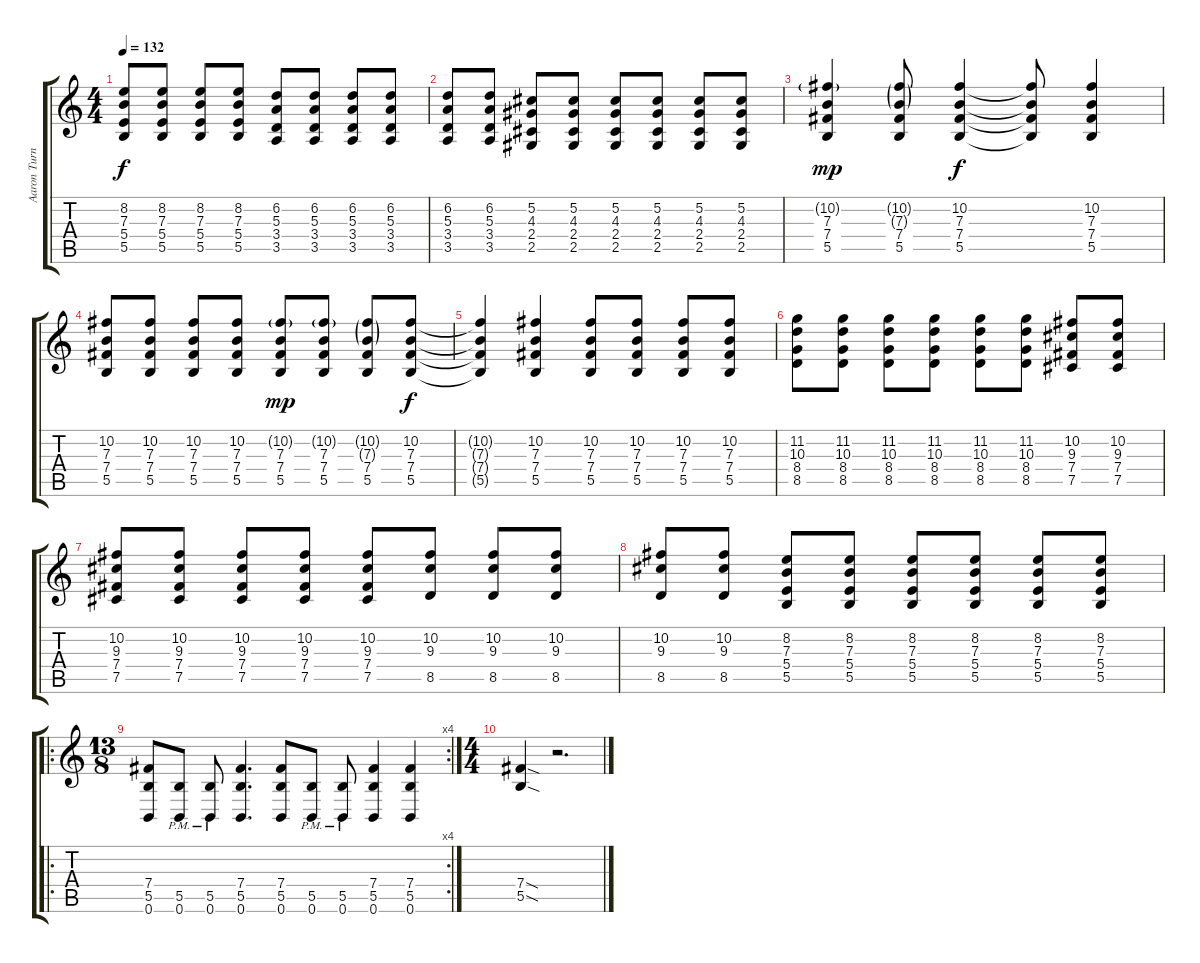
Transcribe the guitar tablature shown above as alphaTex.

\track ("Aaron Turner Dist" "Aaron Turn") {instrument distortionguitar}
\staff {score tabs}
\tuning (Db4 Ab3 E3 B2 Gb2 B1) {hide}
\ts (4 4)
\tempo 132
\clef g2
\ks c
(8.2 7.3 5.4 5.5).8{dy f} (8.2 7.3 5.4 5.5).8 (8.2 7.3 5.4 5.5).8 (8.2 7.3 5.4 5.5).8 (6.2 5.3 3.4 3.5).8 (6.2 5.3 3.4 3.5).8 (6.2 5.3 3.4 3.5).8 (6.2 5.3 3.4 3.5).8 |
(6.2 5.3 3.4 3.5).8 (6.2 5.3 3.4 3.5).8 (5.2 4.3 2.4 2.5).8 (5.2 4.3 2.4 2.5).8 (5.2 4.3 2.4 2.5).8 (5.2 4.3 2.4 2.5).8 (5.2 4.3 2.4 2.5).8 (5.2 4.3 2.4 2.5).8 |
(10.2{g} 7.3 7.4 5.5).4{dy mp} (10.2{g} 7.3{g} 7.4 5.5).8 (10.2 7.3 7.4 5.5).4{dy f} (10.2{t} 7.3{t} 7.4{t} 5.5{t}).8 (10.2 7.3 7.4 5.5).4 |
(10.2 7.3 7.4 5.5).8 (10.2 7.3 7.4 5.5).8 (10.2 7.3 7.4 5.5).8 (10.2 7.3 7.4 5.5).8 (10.2{g} 7.3 7.4 5.5).8{dy mp} (10.2{g} 7.3 7.4 5.5).8 (10.2{g} 7.3{g} 7.4 5.5).8 (10.2 7.3 7.4 5.5).8{dy f} |
(10.2{t} 7.3{t} 7.4{t} 5.5{t}).4 (10.2 7.3 7.4 5.5).4 (10.2 7.3 7.4 5.5).8 (10.2 7.3 7.4 5.5).8 (10.2 7.3 7.4 5.5).8 (10.2 7.3 7.4 5.5).8 |
(11.2 10.3 8.4 8.5).8 (11.2 10.3 8.4 8.5).8 (11.2 10.3 8.4 8.5).8 (11.2 10.3 8.4 8.5).8 (11.2 10.3 8.4 8.5).8 (11.2 10.3 8.4 8.5).8 (10.2 9.3 7.4 7.5).8 (10.2 9.3 7.4 7.5).8 |
(10.2 9.3 7.4 7.5).8 (10.2 9.3 7.4 7.5).8 (10.2 9.3 7.4 7.5).8 (10.2 9.3 7.4 7.5).8 (10.2 9.3 7.4 7.5).8 (10.2 9.3 8.5).8 (10.2 9.3 8.5).8 (10.2 9.3 8.5).8 |
(10.2 9.3 8.5).8 (10.2 9.3 8.5).8 (8.2 7.3 5.4 5.5).8 (8.2 7.3 5.4 5.5).8 (8.2 7.3 5.4 5.5).8 (8.2 7.3 5.4 5.5).8 (8.2 7.3 5.4 5.5).8 (8.2 7.3 5.4 5.5).8 |
\ro
\rc 4
\ts (13 8)
(7.4 5.5 0.6).8 (5.5{pm} 0.6{pm}).8 (5.5{pm} 0.6{pm}).8 (7.4 5.5 0.6).4{d} (7.4 5.5 0.6).8 (5.5{pm} 0.6{pm}).8 (5.5{pm} 0.6{pm}).8 (7.4 5.5 0.6).4 (7.4 5.5 0.6).4 |
\ts (4 4)
(7.4{sod} 5.5{sod}).4 r.2{d}
